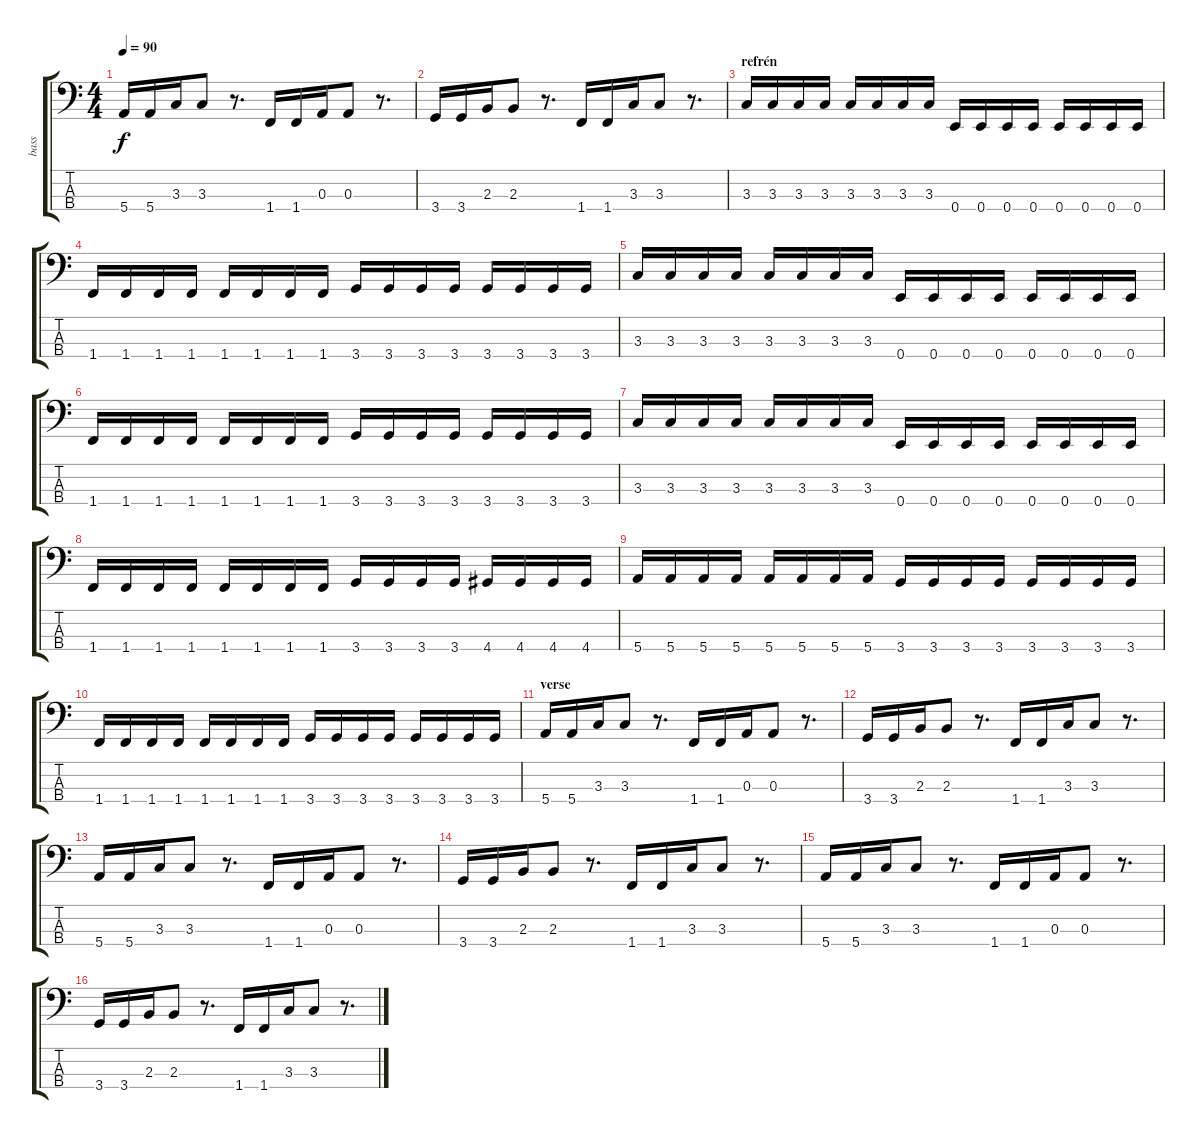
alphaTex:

\track ("bass" "bass") {instrument electricbasspick}
\staff {score tabs}
\tuning (G2 D2 A1 E1) {hide}
\ts (4 4)
\tempo 90
\clef f4
\ks c
5.4.16{dy f} 5.4.16 3.3.16 3.3.8 r.8{d} 1.4.16 1.4.16 0.3.16 0.3.8 r.8{d} |
3.4.16 3.4.16 2.3.16 2.3.8 r.8{d} 1.4.16 1.4.16 3.3.16 3.3.8 r.8{d} |
\section ("" "refrén")
3.3.16 3.3.16 3.3.16 3.3.16 3.3.16 3.3.16 3.3.16 3.3.16 0.4.16 0.4.16 0.4.16 0.4.16 0.4.16 0.4.16 0.4.16 0.4.16 |
1.4.16 1.4.16 1.4.16 1.4.16 1.4.16 1.4.16 1.4.16 1.4.16 3.4.16 3.4.16 3.4.16 3.4.16 3.4.16 3.4.16 3.4.16 3.4.16 |
3.3.16 3.3.16 3.3.16 3.3.16 3.3.16 3.3.16 3.3.16 3.3.16 0.4.16 0.4.16 0.4.16 0.4.16 0.4.16 0.4.16 0.4.16 0.4.16 |
1.4.16 1.4.16 1.4.16 1.4.16 1.4.16 1.4.16 1.4.16 1.4.16 3.4.16 3.4.16 3.4.16 3.4.16 3.4.16 3.4.16 3.4.16 3.4.16 |
3.3.16 3.3.16 3.3.16 3.3.16 3.3.16 3.3.16 3.3.16 3.3.16 0.4.16 0.4.16 0.4.16 0.4.16 0.4.16 0.4.16 0.4.16 0.4.16 |
1.4.16 1.4.16 1.4.16 1.4.16 1.4.16 1.4.16 1.4.16 1.4.16 3.4.16 3.4.16 3.4.16 3.4.16 4.4.16 4.4.16 4.4.16 4.4.16 |
5.4.16 5.4.16 5.4.16 5.4.16 5.4.16 5.4.16 5.4.16 5.4.16 3.4.16 3.4.16 3.4.16 3.4.16 3.4.16 3.4.16 3.4.16 3.4.16 |
1.4.16 1.4.16 1.4.16 1.4.16 1.4.16 1.4.16 1.4.16 1.4.16 3.4.16 3.4.16 3.4.16 3.4.16 3.4.16 3.4.16 3.4.16 3.4.16 |
\section ("" "verse")
5.4.16 5.4.16 3.3.16 3.3.8 r.8{d} 1.4.16 1.4.16 0.3.16 0.3.8 r.8{d} |
3.4.16 3.4.16 2.3.16 2.3.8 r.8{d} 1.4.16 1.4.16 3.3.16 3.3.8 r.8{d} |
5.4.16 5.4.16 3.3.16 3.3.8 r.8{d} 1.4.16 1.4.16 0.3.16 0.3.8 r.8{d} |
3.4.16 3.4.16 2.3.16 2.3.8 r.8{d} 1.4.16 1.4.16 3.3.16 3.3.8 r.8{d} |
5.4.16 5.4.16 3.3.16 3.3.8 r.8{d} 1.4.16 1.4.16 0.3.16 0.3.8 r.8{d} |
3.4.16 3.4.16 2.3.16 2.3.8 r.8{d} 1.4.16 1.4.16 3.3.16 3.3.8 r.8{d}
